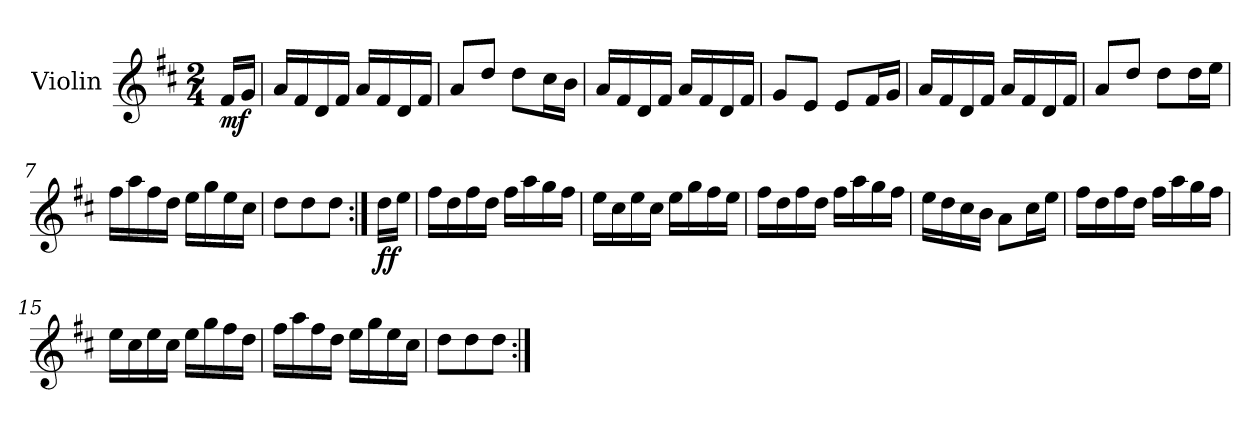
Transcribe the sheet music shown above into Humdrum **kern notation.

**kern	**dynam
*part1	*part1
*staff1	*staff1
*I"Violin	*
*I'Vln.	*
*clefG2	*
*k[f#c#]	*
*D:	*
*M2/4	*
=	=
!	!LO:DY:b
16f#/LL	mf
16g/JJ	.
=1	=1
16a/LL	.
16f#/	.
16d/	.
16f#/JJ	.
16a/LL	.
16f#/	.
16d/	.
16f#/JJ	.
=2	=2
8a/L	.
8dd/J	.
8dd\L	.
16cc#\L	.
16b\JJ	.
=3	=3
16a/LL	.
16f#/	.
16d/	.
16f#/JJ	.
16a/LL	.
16f#/	.
16d/	.
16f#/JJ	.
=4	=4
8g/L	.
8e/J	.
8e/L	.
16f#/L	.
16g/JJ	.
=5	=5
16a/LL	.
16f#/	.
16d/	.
16f#/JJ	.
16a/LL	.
16f#/	.
16d/	.
16f#/JJ	.
!!LO:LB:g=z
=6	=6
8a/L	.
8dd/J	.
8dd\L	.
16dd\L	.
16ee\JJ	.
=7	=7
16ff#\LL	.
16aa\	.
16ff#\	.
16dd\JJ	.
16ee\LL	.
16gg\	.
16ee\	.
16cc#\JJ	.
=8	=8
8dd\L	.
8dd\	.
8dd\J	.
=9:|!	=9:|!
!	!LO:DY:b
16dd\LL	ff
16ee\JJ	.
=10	=10
16ff#\LL	.
16dd\	.
16ff#\	.
16dd\JJ	.
16ff#\LL	.
16aa\	.
16gg\	.
16ff#\JJ	.
=11	=11
16ee\LL	.
16cc#\	.
16ee\	.
16cc#\JJ	.
16ee\LL	.
16gg\	.
16ff#\	.
16ee\JJ	.
!!LO:LB:g=z
=12	=12
16ff#\LL	.
16dd\	.
16ff#\	.
16dd\JJ	.
16ff#\LL	.
16aa\	.
16gg\	.
16ff#\JJ	.
=13	=13
16ee\LL	.
16dd\	.
16cc#\	.
16b\JJ	.
8a\L	.
16cc#\L	.
16ee\JJ	.
=14	=14
16ff#\LL	.
16dd\	.
16ff#\	.
16dd\JJ	.
16ff#\LL	.
16aa\	.
16gg\	.
16ff#\JJ	.
=15	=15
16ee\LL	.
16cc#\	.
16ee\	.
16cc#\JJ	.
16ee\LL	.
16gg\	.
16ff#\	.
16dd\JJ	.
!!LO:LB:g=z
=16	=16
16ff#\LL	.
16aa\	.
16ff#\	.
16dd\JJ	.
16ee\LL	.
16gg\	.
16ee\	.
16cc#\JJ	.
=17	=17
8dd\L	.
8dd\	.
8dd\J	.
=:|!	=:|!
*-	*-
